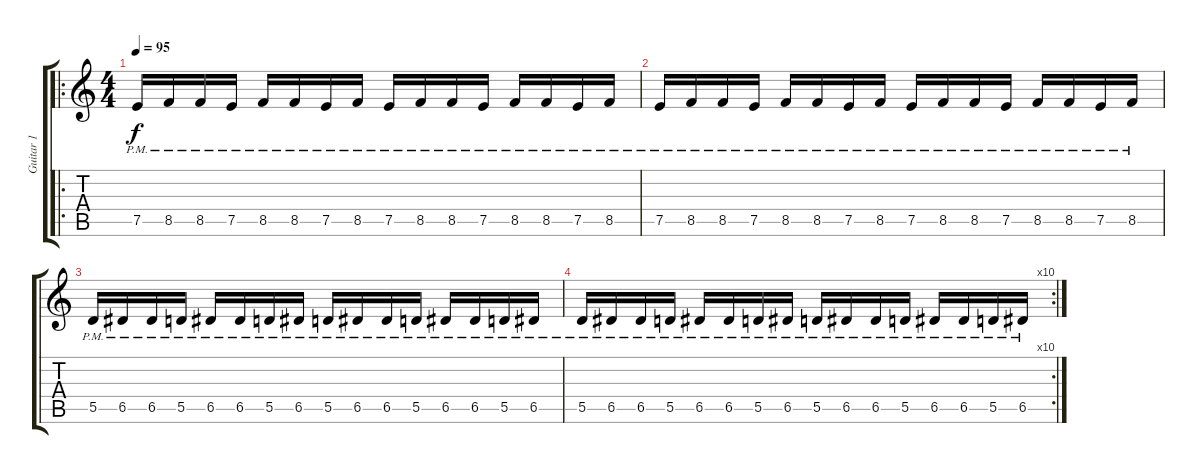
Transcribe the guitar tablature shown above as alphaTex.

\track ("Guitar 1" "Guitar 1") {instrument distortionguitar}
\staff {score tabs}
\tuning (E4 B3 G3 D3 A2 E2) {hide}
\ro
\ts (4 4)
\tempo 95
\clef g2
\ks c
7.5{pm}.16{txt "" dy f instrument distortionguitar} 8.5{pm}.16 8.5{pm}.16 7.5{pm}.16 8.5{pm}.16 8.5{pm}.16 7.5{pm}.16 8.5{pm}.16 7.5{pm}.16 8.5{pm}.16 8.5{pm}.16 7.5{pm}.16 8.5{pm}.16 8.5{pm}.16 7.5{pm}.16 8.5{pm}.16 |
7.5{pm}.16 8.5{pm}.16 8.5{pm}.16 7.5{pm}.16 8.5{pm}.16 8.5{pm}.16 7.5{pm}.16 8.5{pm}.16 7.5{pm}.16 8.5{pm}.16 8.5{pm}.16 7.5{pm}.16 8.5{pm}.16 8.5{pm}.16 7.5{pm}.16 8.5{pm}.16 |
5.5{pm}.16 6.5{pm}.16 6.5{pm}.16 5.5{pm}.16 6.5{pm}.16 6.5{pm}.16 5.5{pm}.16 6.5{pm}.16 5.5{pm}.16 6.5{pm}.16 6.5{pm}.16 5.5{pm}.16 6.5{pm}.16 6.5{pm}.16 5.5{pm}.16 6.5{pm}.16 |
\rc 10
5.5{pm}.16 6.5{pm}.16 6.5{pm}.16 5.5{pm}.16 6.5{pm}.16 6.5{pm}.16 5.5{pm}.16 6.5{pm}.16 5.5{pm}.16 6.5{pm}.16 6.5{pm}.16 5.5{pm}.16 6.5{pm}.16 6.5{pm}.16 5.5{pm}.16 6.5{pm}.16
